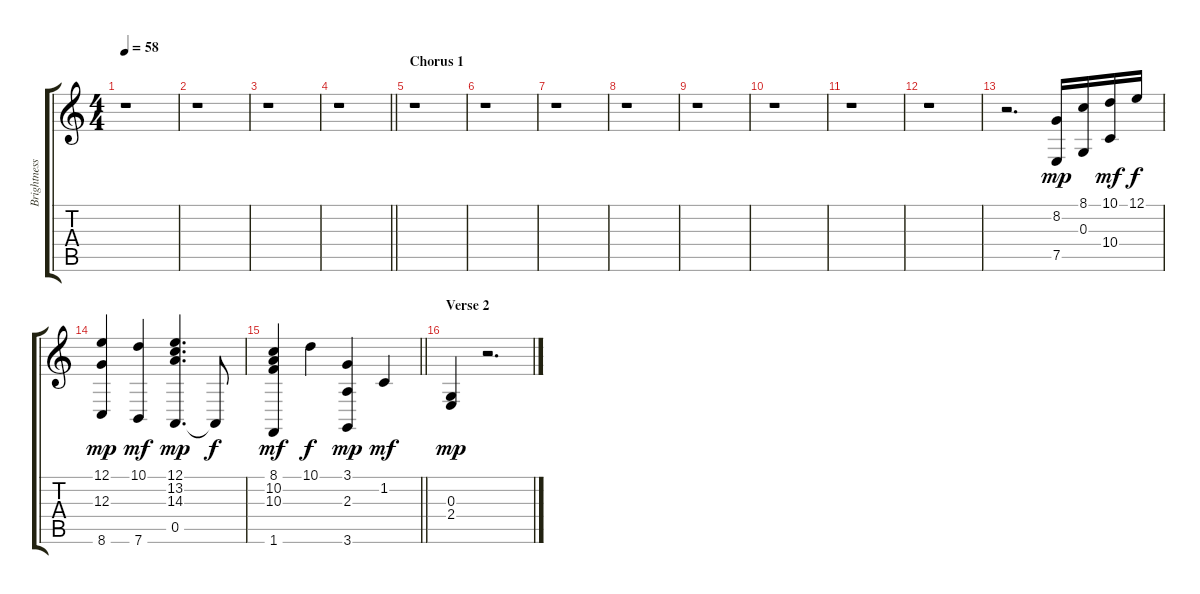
\track ("Brightness: Guy Babylon" "Brightness") {instrument fx5brightness}
\staff {score tabs}
\tuning (E4 B3 G3 D3 A2 E2) {hide}
\ts (4 4)
\tempo 58
\clef g2
\ks c
r.1{dy mp} |
r.1 |
r.1 |
\barLineRight lightlight
r.1 |
\section ("" "Chorus 1")
r.1 |
r.1 |
r.1 |
r.1 |
r.1 |
r.1 |
r.1 |
r.1 |
r.2{d} (8.2 7.5).16 (8.1 0.3).16 (10.1 10.4).16{dy mf} 12.1.16{dy f} |
(12.1 12.3 8.6).4{dy mp} (10.1 7.6).4{dy mf} (12.1 13.2 14.3 0.5).4{d dy mp} 0.5{t}.8{dy f} |
\barLineRight lightlight
(8.1 10.2 10.3 1.6).4{dy mf} 10.1.4{dy f} (3.1 2.3 3.6).4{dy mp} 1.2.4{dy mf} |
\section ("" "Verse 2")
(0.3 2.4).4{dy mp} r.2{d}
